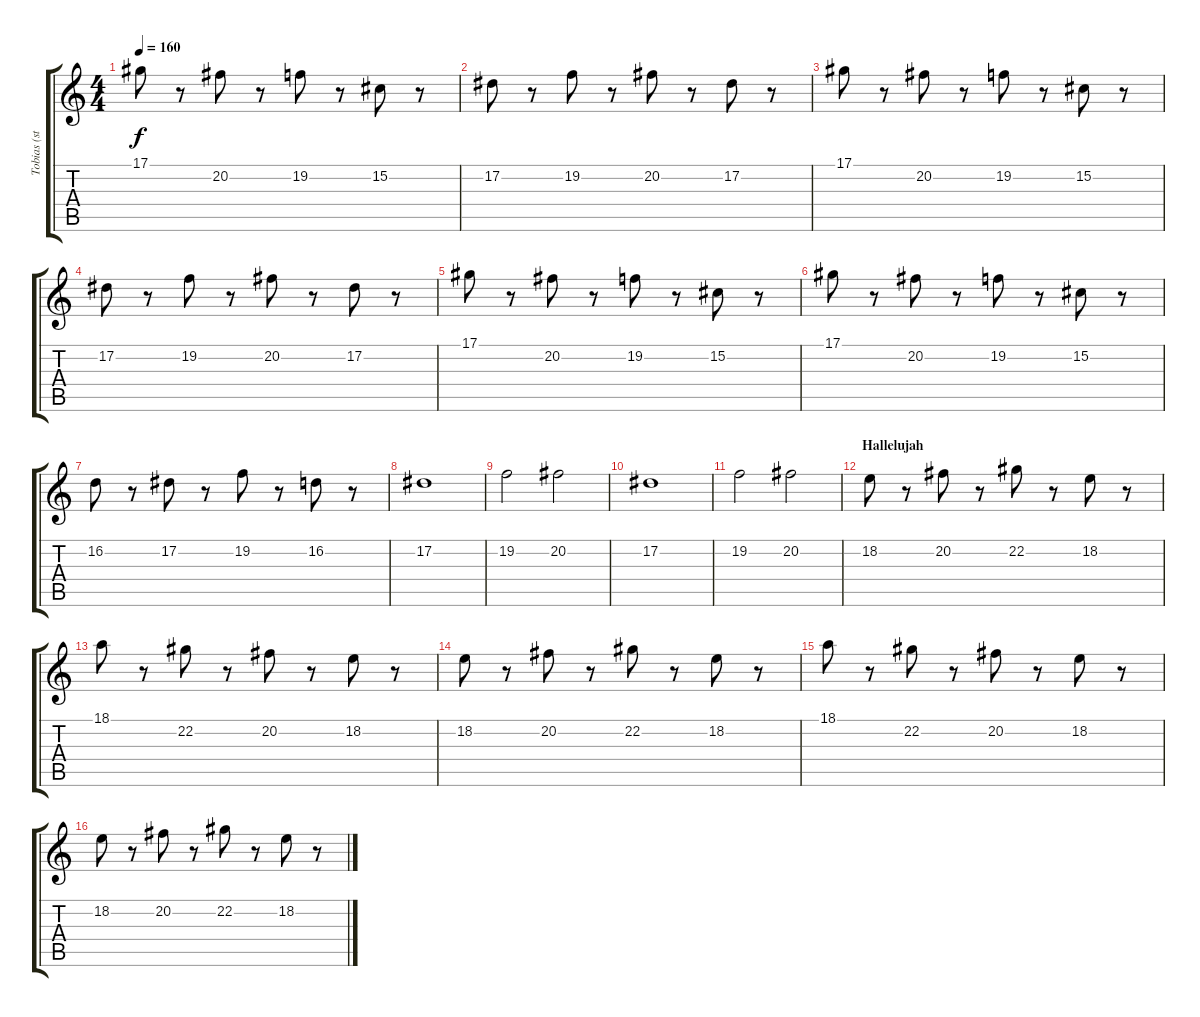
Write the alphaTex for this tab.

\track ("Tobias (strings)" "Tobias (st") {instrument stringensemble1}
\staff {score tabs}
\tuning (Eb4 Bb3 Gb3 Db3 Ab2 Eb2) {hide}
\ts (4 4)
\tempo 160
\clef g2
\ks c
17.1.8{dy f} r.8 20.2.8 r.8 19.2.8 r.8 15.2.8 r.8 |
17.2.8 r.8 19.2.8 r.8 20.2.8 r.8 17.2.8 r.8 |
17.1.8 r.8 20.2.8 r.8 19.2.8 r.8 15.2.8 r.8 |
17.2.8 r.8 19.2.8 r.8 20.2.8 r.8 17.2.8 r.8 |
17.1.8 r.8 20.2.8 r.8 19.2.8 r.8 15.2.8 r.8 |
17.1.8 r.8 20.2.8 r.8 19.2.8 r.8 15.2.8 r.8 |
16.2.8 r.8 17.2.8 r.8 19.2.8 r.8 16.2.8 r.8 |
17.2.1 |
19.2.2 20.2.2 |
17.2.1 |
19.2.2 20.2.2 |
\section ("" "Hallelujah")
18.2.8 r.8 20.2.8 r.8 22.2.8 r.8 18.2.8 r.8 |
18.1.8 r.8 22.2.8 r.8 20.2.8 r.8 18.2.8 r.8 |
18.2.8 r.8 20.2.8 r.8 22.2.8 r.8 18.2.8 r.8 |
18.1.8 r.8 22.2.8 r.8 20.2.8 r.8 18.2.8 r.8 |
18.2.8 r.8 20.2.8 r.8 22.2.8 r.8 18.2.8 r.8
